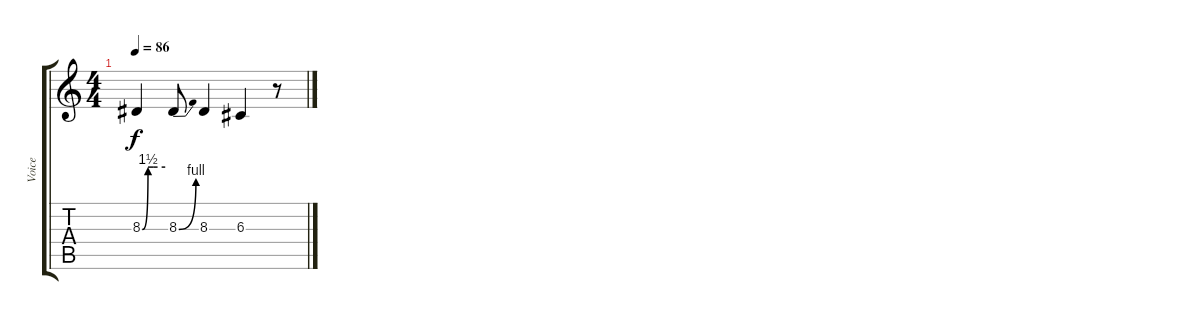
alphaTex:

\track ("Voice" "Voice") {instrument oboe}
\staff {score tabs}
\tuning (E4 B3 G3 D3 A2 E2) {hide}
\ts (4 4)
\tempo 86
\clef g2
\ks c
8.3{be (custom 0 0 15 6 30 6 40 6 60 6)}.4{dy f} 8.3{be (bend 0 0 60 4)}.8 8.3.4 6.3.4 r.8
